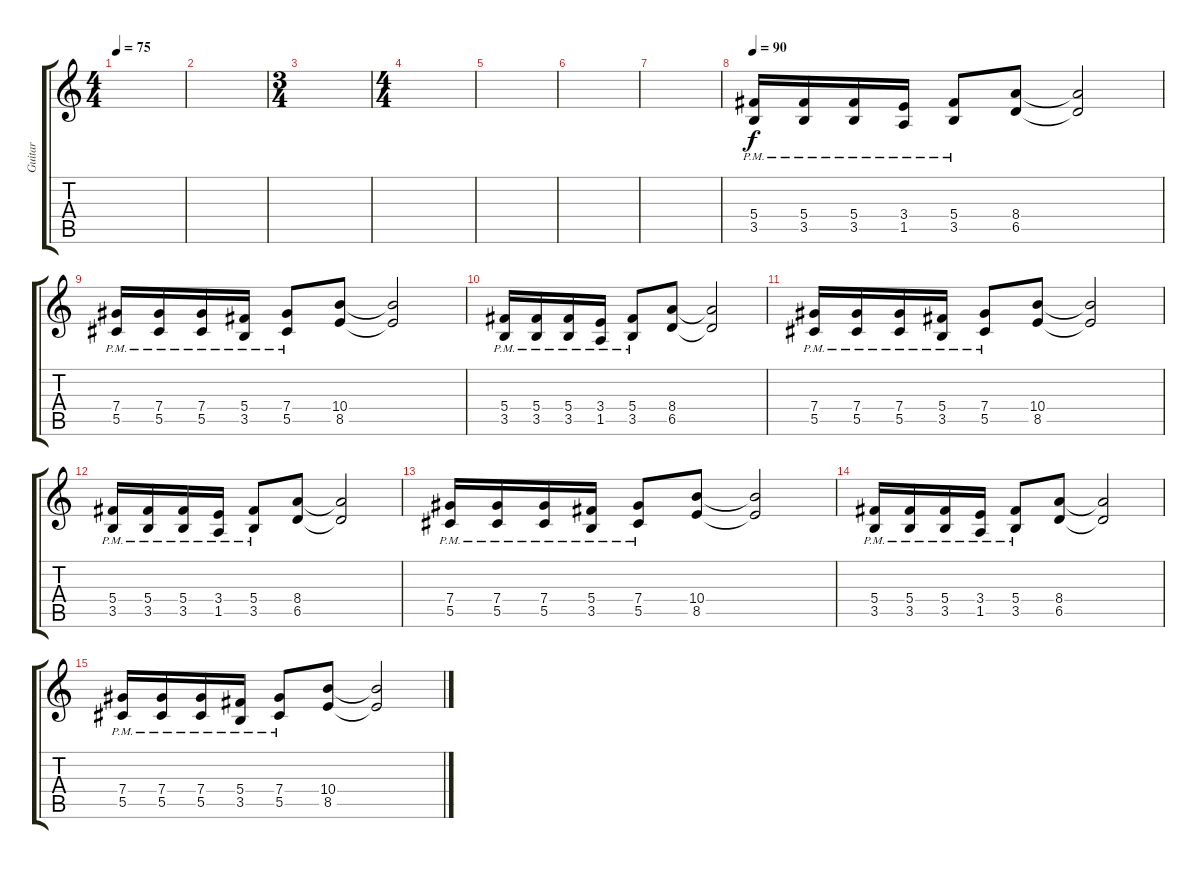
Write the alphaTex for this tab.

\track ("Guitar" "Guitar") {instrument distortionguitar}
\staff {score tabs}
\tuning (Eb4 Bb3 Gb3 Db3 Ab2 Eb2) {hide}
\ts (4 4)
\tempo 75
\clef g2
\ks c
|
|
\ts (3 4)
|
\ts (4 4)
|
|
|
|
\tempo 90
(5.4{pm} 3.5{pm}).16{volume 13} (5.4{pm} 3.5{pm}).16 (5.4{pm} 3.5{pm}).16 (3.4{pm} 1.5{pm}).16 (5.4{pm} 3.5{pm}).8 (8.4 6.5).8 (8.4{t} 6.5{t}).2 |
(7.4{pm} 5.5{pm}).16 (7.4{pm} 5.5{pm}).16 (7.4{pm} 5.5{pm}).16 (5.4{pm} 3.5{pm}).16 (7.4{pm} 5.5{pm}).8 (10.4 8.5).8 (10.4{t} 8.5{t}).2 |
(5.4{pm} 3.5{pm}).16 (5.4{pm} 3.5{pm}).16 (5.4{pm} 3.5{pm}).16 (3.4{pm} 1.5{pm}).16 (5.4{pm} 3.5{pm}).8 (8.4 6.5).8 (8.4{t} 6.5{t}).2 |
(7.4{pm} 5.5{pm}).16 (7.4{pm} 5.5{pm}).16 (7.4{pm} 5.5{pm}).16 (5.4{pm} 3.5{pm}).16 (7.4{pm} 5.5{pm}).8 (10.4 8.5).8 (10.4{t} 8.5{t}).2 |
(5.4{pm} 3.5{pm}).16 (5.4{pm} 3.5{pm}).16 (5.4{pm} 3.5{pm}).16 (3.4{pm} 1.5{pm}).16 (5.4{pm} 3.5{pm}).8 (8.4 6.5).8 (8.4{t} 6.5{t}).2 |
(7.4{pm} 5.5{pm}).16 (7.4{pm} 5.5{pm}).16 (7.4{pm} 5.5{pm}).16 (5.4{pm} 3.5{pm}).16 (7.4{pm} 5.5{pm}).8 (10.4 8.5).8 (10.4{t} 8.5{t}).2 |
(5.4{pm} 3.5{pm}).16 (5.4{pm} 3.5{pm}).16 (5.4{pm} 3.5{pm}).16 (3.4{pm} 1.5{pm}).16 (5.4{pm} 3.5{pm}).8 (8.4 6.5).8 (8.4{t} 6.5{t}).2 |
(7.4{pm} 5.5{pm}).16 (7.4{pm} 5.5{pm}).16 (7.4{pm} 5.5{pm}).16 (5.4{pm} 3.5{pm}).16 (7.4{pm} 5.5{pm}).8 (10.4 8.5).8 (10.4{t} 8.5{t}).2
